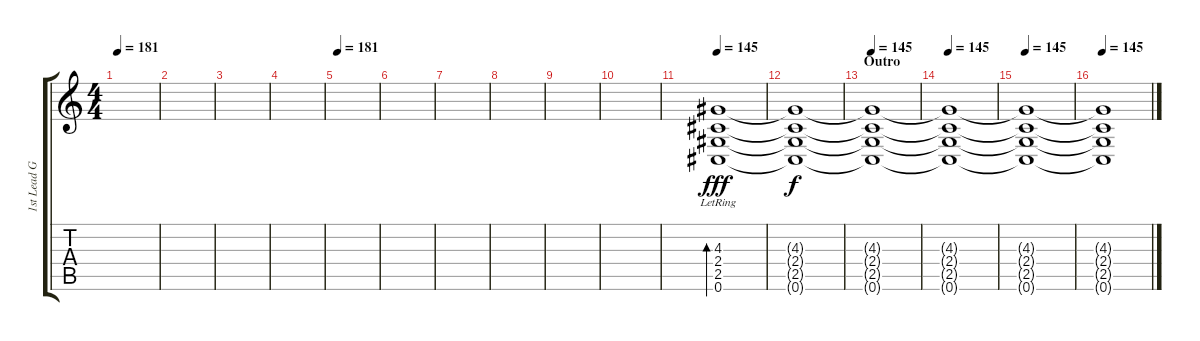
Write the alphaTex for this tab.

\track ("1st Lead Guitar" "1st Lead G") {instrument distortionguitar}
\staff {score tabs}
\tuning (Db4 Ab3 E3 B2 Gb2 Db2) {hide}
\ts (4 4)
\tempo 181
\clef g2
\ks c
|
|
|
|
\tempo 181
|
|
|
|
|
|
\tempo 145
(4.3{lr} 2.4{lr} 2.5{lr} 0.6{lr}).1{bd 120 dy fff volume 14 balance 6} |
(4.3{t} 2.4{t} 2.5{t} 0.6{t}).1{dy f} |
\section ("" "Outro")
\tempo 145
(4.3{t} 2.4{t} 2.5{t} 0.6{t}).1{volume 8} |
\tempo 145
(4.3{t} 2.4{t} 2.5{t} 0.6{t}).1 |
\tempo 145
(4.3{t} 2.4{t} 2.5{t} 0.6{t}).1 |
\tempo 145
(4.3{t} 2.4{t} 2.5{t} 0.6{t}).1
